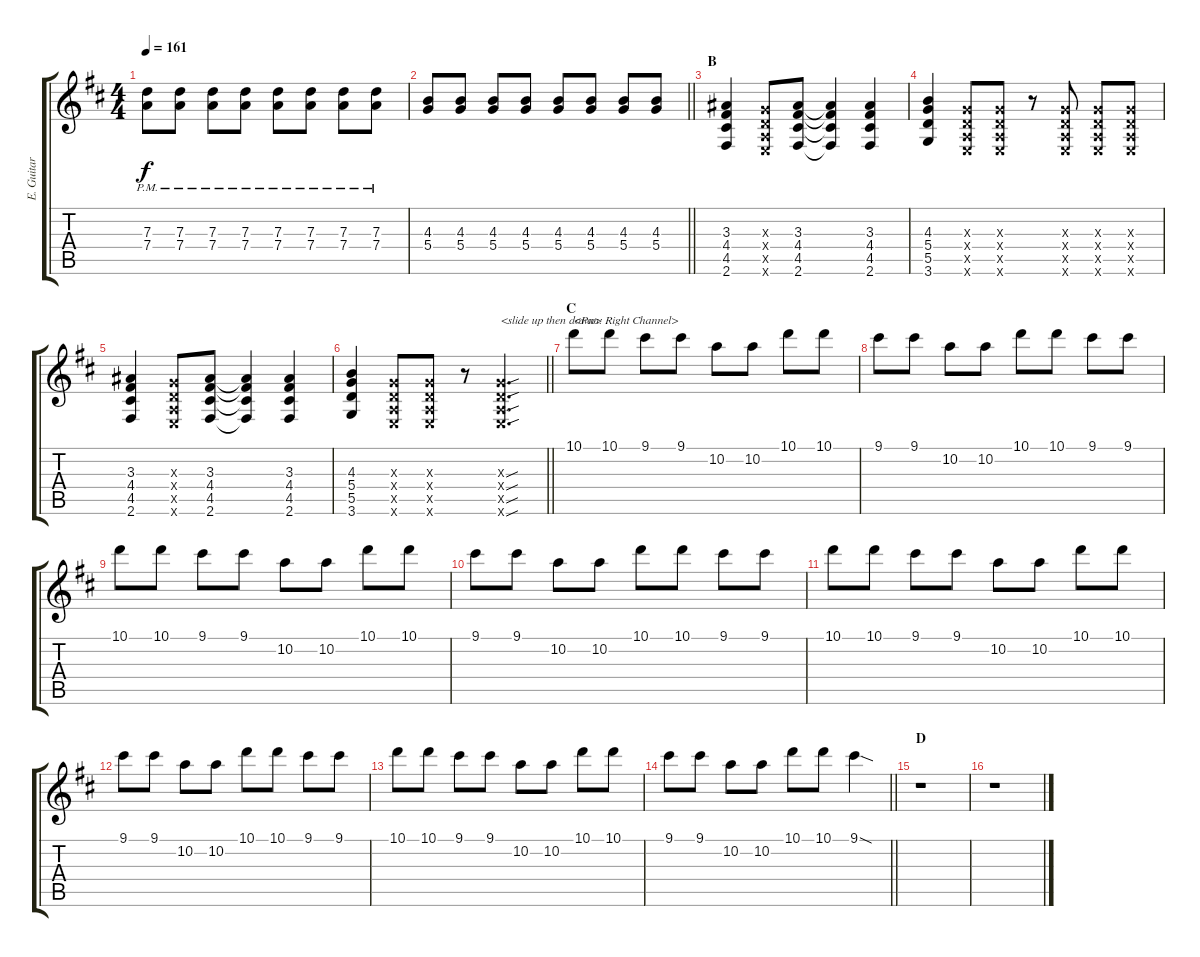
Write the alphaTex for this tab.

\track ("E. Guitar II" "E. Guitar ") {instrument overdrivenguitar}
\staff {score tabs}
\tuning (E4 B3 G3 D3 A2 E2) {hide}
\ts (4 4)
\tempo 161
\clef g2
\ks d
(7.3{pm} 7.4{pm}).8{dy f} (7.3{pm} 7.4{pm}).8 (7.3{pm} 7.4{pm}).8 (7.3{pm} 7.4{pm}).8 (7.3{pm} 7.4{pm}).8 (7.3{pm} 7.4{pm}).8 (7.3{pm} 7.4{pm}).8 (7.3{pm} 7.4{pm}).8 |
\barLineRight lightlight
(4.3 5.4).8 (4.3 5.4).8 (4.3 5.4).8 (4.3 5.4).8 (4.3 5.4).8 (4.3 5.4).8 (4.3 5.4).8 (4.3 5.4).8 |
\section ("" "B")
(3.3 4.4 4.5 2.6).4 (0.3{x} 0.4{x} 0.5{x} 0.6{x}).8 (3.3 4.4 4.5 2.6).8 (3.3{t} 4.4{t} 4.5{t} 2.6{t}).4 (3.3 4.4 4.5 2.6).4 |
(4.3 5.4 5.5 3.6).4 (0.3{x} 0.4{x} 0.5{x} 0.6{x}).8 (0.3{x} 0.4{x} 0.5{x} 0.6{x}).8 r.8 (0.3{x} 0.4{x} 0.5{x} 0.6{x}).8 (0.3{x} 0.4{x} 0.5{x} 0.6{x}).8 (0.3{x} 0.4{x} 0.5{x} 0.6{x}).8 |
(3.3 4.4 4.5 2.6).4 (0.3{x} 0.4{x} 0.5{x} 0.6{x}).8 (3.3 4.4 4.5 2.6).8 (3.3{t} 4.4{t} 4.5{t} 2.6{t}).4 (3.3 4.4 4.5 2.6).4 |
\barLineRight lightlight
(4.3 5.4 5.5 3.6).4 (0.3{x} 0.4{x} 0.5{x} 0.6{x}).8 (0.3{x} 0.4{x} 0.5{x} 0.6{x}).8 r.8 (0.3{sou x} 0.4{sou x} 0.5{sou x} 0.6{sou x}).4{d txt "<slide up then down>"} |
\section ("" "C")
10.1.8{txt "<Pan: Right Channel>" balance 15} 10.1.8 9.1.8 9.1.8 10.2.8 10.2.8 10.1.8 10.1.8 |
9.1.8 9.1.8 10.2.8 10.2.8 10.1.8 10.1.8 9.1.8 9.1.8 |
10.1.8 10.1.8 9.1.8 9.1.8 10.2.8 10.2.8 10.1.8 10.1.8 |
9.1.8 9.1.8 10.2.8 10.2.8 10.1.8 10.1.8 9.1.8 9.1.8 |
10.1.8 10.1.8 9.1.8 9.1.8 10.2.8 10.2.8 10.1.8 10.1.8 |
9.1.8 9.1.8 10.2.8 10.2.8 10.1.8 10.1.8 9.1.8 9.1.8 |
10.1.8 10.1.8 9.1.8 9.1.8 10.2.8 10.2.8 10.1.8 10.1.8 |
\barLineRight lightlight
9.1.8 9.1.8 10.2.8 10.2.8 10.1.8 10.1.8 9.1{sod}.4 |
\section ("" "D")
r.1 |
r.1
